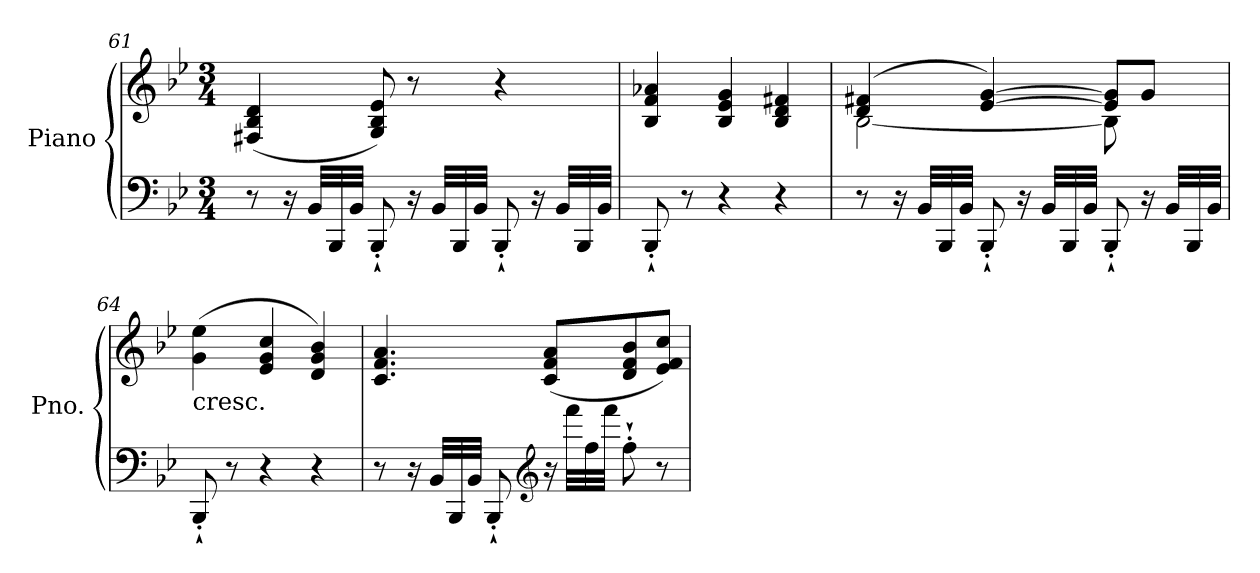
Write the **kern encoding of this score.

**kern	**kern
*part1	*part1
*staff2	*staff1
*I"Piano	*
*I'Pno.	*
*clefF4	*clefG2
*k[b-e-]	*k[b-e-]
*B-:	*B-:
*M3/4	*M3/4
=61	=61
8r	(<4F#X/ 4B-/ 4d/
16r	.
*Xtuplet	*
48BB-/LLL	.
48BBB-/	.
48BB-/JJJ	.
8BBB-'`/	8G/ 8B-/ 8e-/)
16r	8r
48BB-/LLL	.
48BBB-/	.
48BB-/JJJ	.
8BBB-'`/	4r
16r	.
48BB-/LLL	.
48BBB-/	.
48BB-/JJJ	.
=62	=62
8BBB-'`/	4B-/ 4f/ 4a-X/
8r	.
4r	4B-/ 4e-/ 4g/
4r	4B-/ 4d/ 4f#X/
!!LO:LB:g=z
=63	=63
*	*^
8r	(>4d/ 4f#X/	[2B-\
16r	.	.
48BB-/LLL	.	.
48BBB-/	.	.
48BB-/JJJ	.	.
8BBB-'`/	[4e-/ [4g/)	.
16r	.	.
48BB-/LLL	.	.
48BBB-/	.	.
48BB-/JJJ	.	.
8BBB-'`/	8e-/] 8g/]L	8B-\]
16r	8g/J	8ryy
48BB-/LLL	.	.
48BBB-/	.	.
48BB-/JJJ	.	.
*	*v	*v
=64	=64
!	!LO:TX:b:t=cresc.
8BBB-'`/	(>4g\ 4ee-\
8r	.
4r	4e-/ 4g/ 4cc/
4r	4d/ 4g/ 4b-/)
=65	=65
8r	4.c/ 4.f/ 4.a/
16r	.
48BB-/LLL	.
48BBB-/	.
48BB-/JJJ	.
8BBB-'`/	.
*clefG2	*
16r	(<8c/ 8f/ 8a/L
48fff\LLL	.
48ff\	.
48fff\JJJ	.
8ff'`\	8d/ 8f/ 8b-/
8r	8e-/ 8f/ 8cc/J)
=	=
*-	*-
